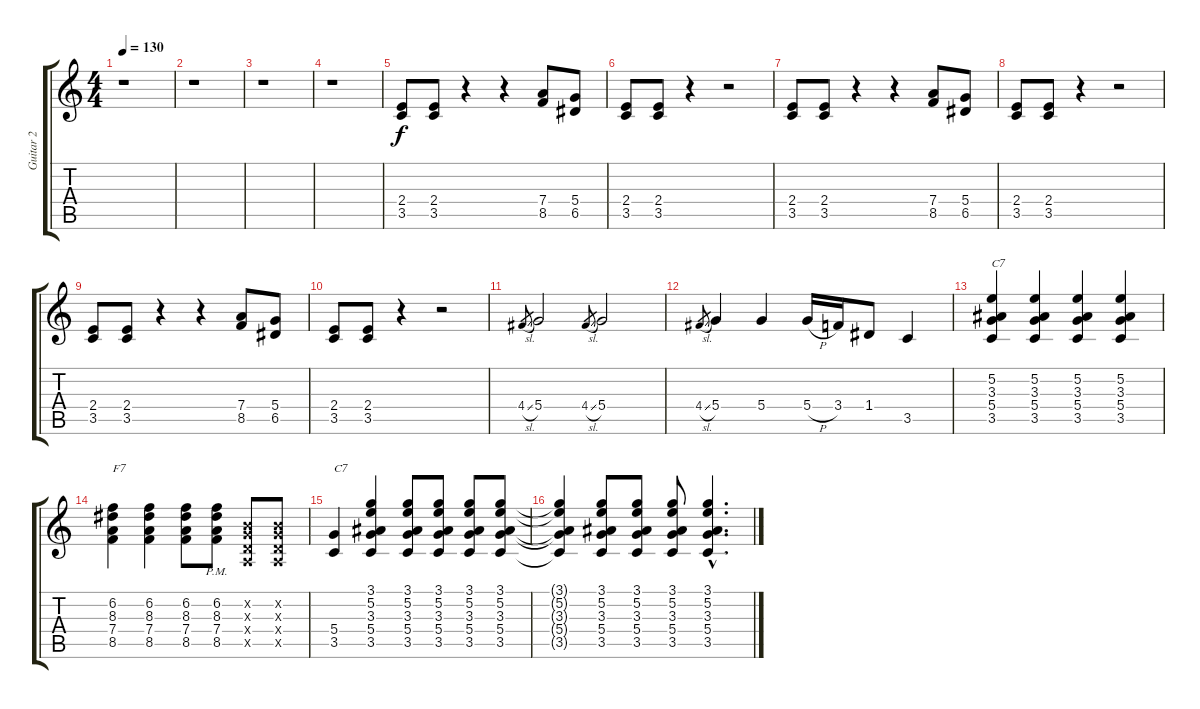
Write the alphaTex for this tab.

\track ("Guitar 2" "Guitar 2") {instrument electricguitarclean}
\staff {score tabs}
\tuning (E4 B3 G3 D3 A2 E2) {hide}
\ts (4 4)
\tempo 130
\clef g2
\ks c
r.1{dy f instrument electricguitarclean} |
r.1 |
r.1 |
r.1 |
(2.4 3.5).8 (2.4 3.5).8 r.4 r.4 (7.4 8.5).8 (5.4 6.5).8 |
(2.4 3.5).8 (2.4 3.5).8 r.4 r.2 |
(2.4 3.5).8 (2.4 3.5).8 r.4 r.4 (7.4 8.5).8 (5.4 6.5).8 |
(2.4 3.5).8 (2.4 3.5).8 r.4 r.2 |
(2.4 3.5).8 (2.4 3.5).8 r.4 r.4 (7.4 8.5).8 (5.4 6.5).8 |
(2.4 3.5).8 (2.4 3.5).8 r.4 r.2 |
4.4{sl}.8{gr} 5.4.2 4.4{sl}.8{gr} 5.4.2 |
4.4{sl}.8{gr} 5.4.4 5.4.4 5.4{h}.16 3.4.16 1.4.8 3.5.4 |
(5.2 3.3 5.4 3.5).4{txt "C7"} (5.2 3.3 5.4 3.5).4 (5.2 3.3 5.4 3.5).4 (5.2 3.3 5.4 3.5).4 |
(6.2 8.3 7.4 8.5).4{txt "F7"} (6.2 8.3 7.4 8.5).4 (6.2 8.3 7.4 8.5).8 (6.2{pm} 8.3{pm} 7.4{pm} 8.5{pm}).8 (0.2{x} 0.3{x} 0.4{x} 0.5{x}).8 (0.2{x} 0.3{x} 0.4{x} 0.5{x}).8 |
(5.4 3.5).4{txt "C7"} (3.1 5.2 3.3 5.4 3.5).4 (3.1 5.2 3.3 5.4 3.5).8 (3.1 5.2 3.3 5.4 3.5).8 (3.1 5.2 3.3 5.4 3.5).8 (3.1 5.2 3.3 5.4 3.5).8 |
(3.1{t} 5.2{t} 3.3{t} 5.4{t} 3.5{t}).4 (3.1 5.2 3.3 5.4 3.5).8 (3.1 5.2 3.3 5.4 3.5).8 (3.1 5.2 3.3 5.4 3.5).8 (3.1{hac} 5.2{hac} 3.3{hac} 5.4{hac} 3.5{hac}).4{d}
